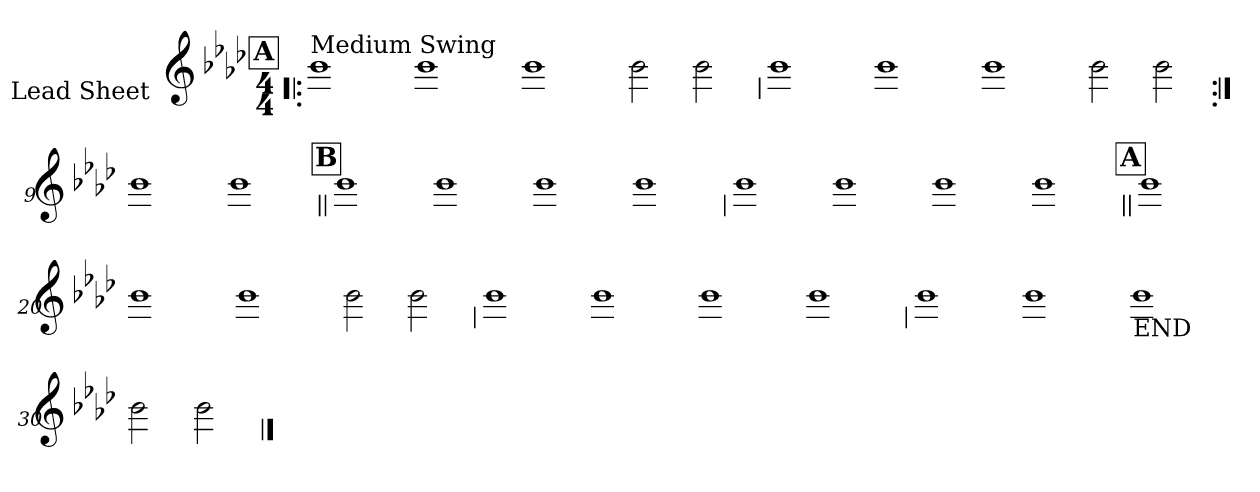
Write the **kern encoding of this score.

**kern
*part1
*staff1
*I"Lead Sheet
*stria0
*clefG2
*k[b-e-a-d-]
*A-:
*M4/4
!!LO:REH:place=s1:a:t=A
=1!|:
!LO:TX:a:t=Medium Swing
1b-
=2-
1b-
=3-
1b-
=4-
2b-
2b-
!!LO:LB:g=z
=5
1b-
=6-
1b-
=7-
1b-
=8-
2b-
2b-
!!LO:LB:g=z
=9:|!
1b-
=10-
1b-
!!LO:LB:g=z
!!LO:REH:place=s1:a:t=B
=11||
1b-
=12-
1b-
=13-
1b-
=14-
1b-
!!LO:LB:g=z
=15
1b-
=16-
1b-
=17-
1b-
=18-
1b-
!!LO:LB:g=z
!!LO:REH:place=s1:a:t=A
=19||
1b-
=20-
1b-
=21-
1b-
=22-
2b-
2b-
!!LO:LB:g=z
=23
1b-
=24-
1b-
=25-
1b-
=26-
1b-
!!LO:LB:g=z
=27
1b-
=28-
1b-
=29-
!LO:TX:b:t=END
1b-
=30-
2b-
2b-
==
*-
